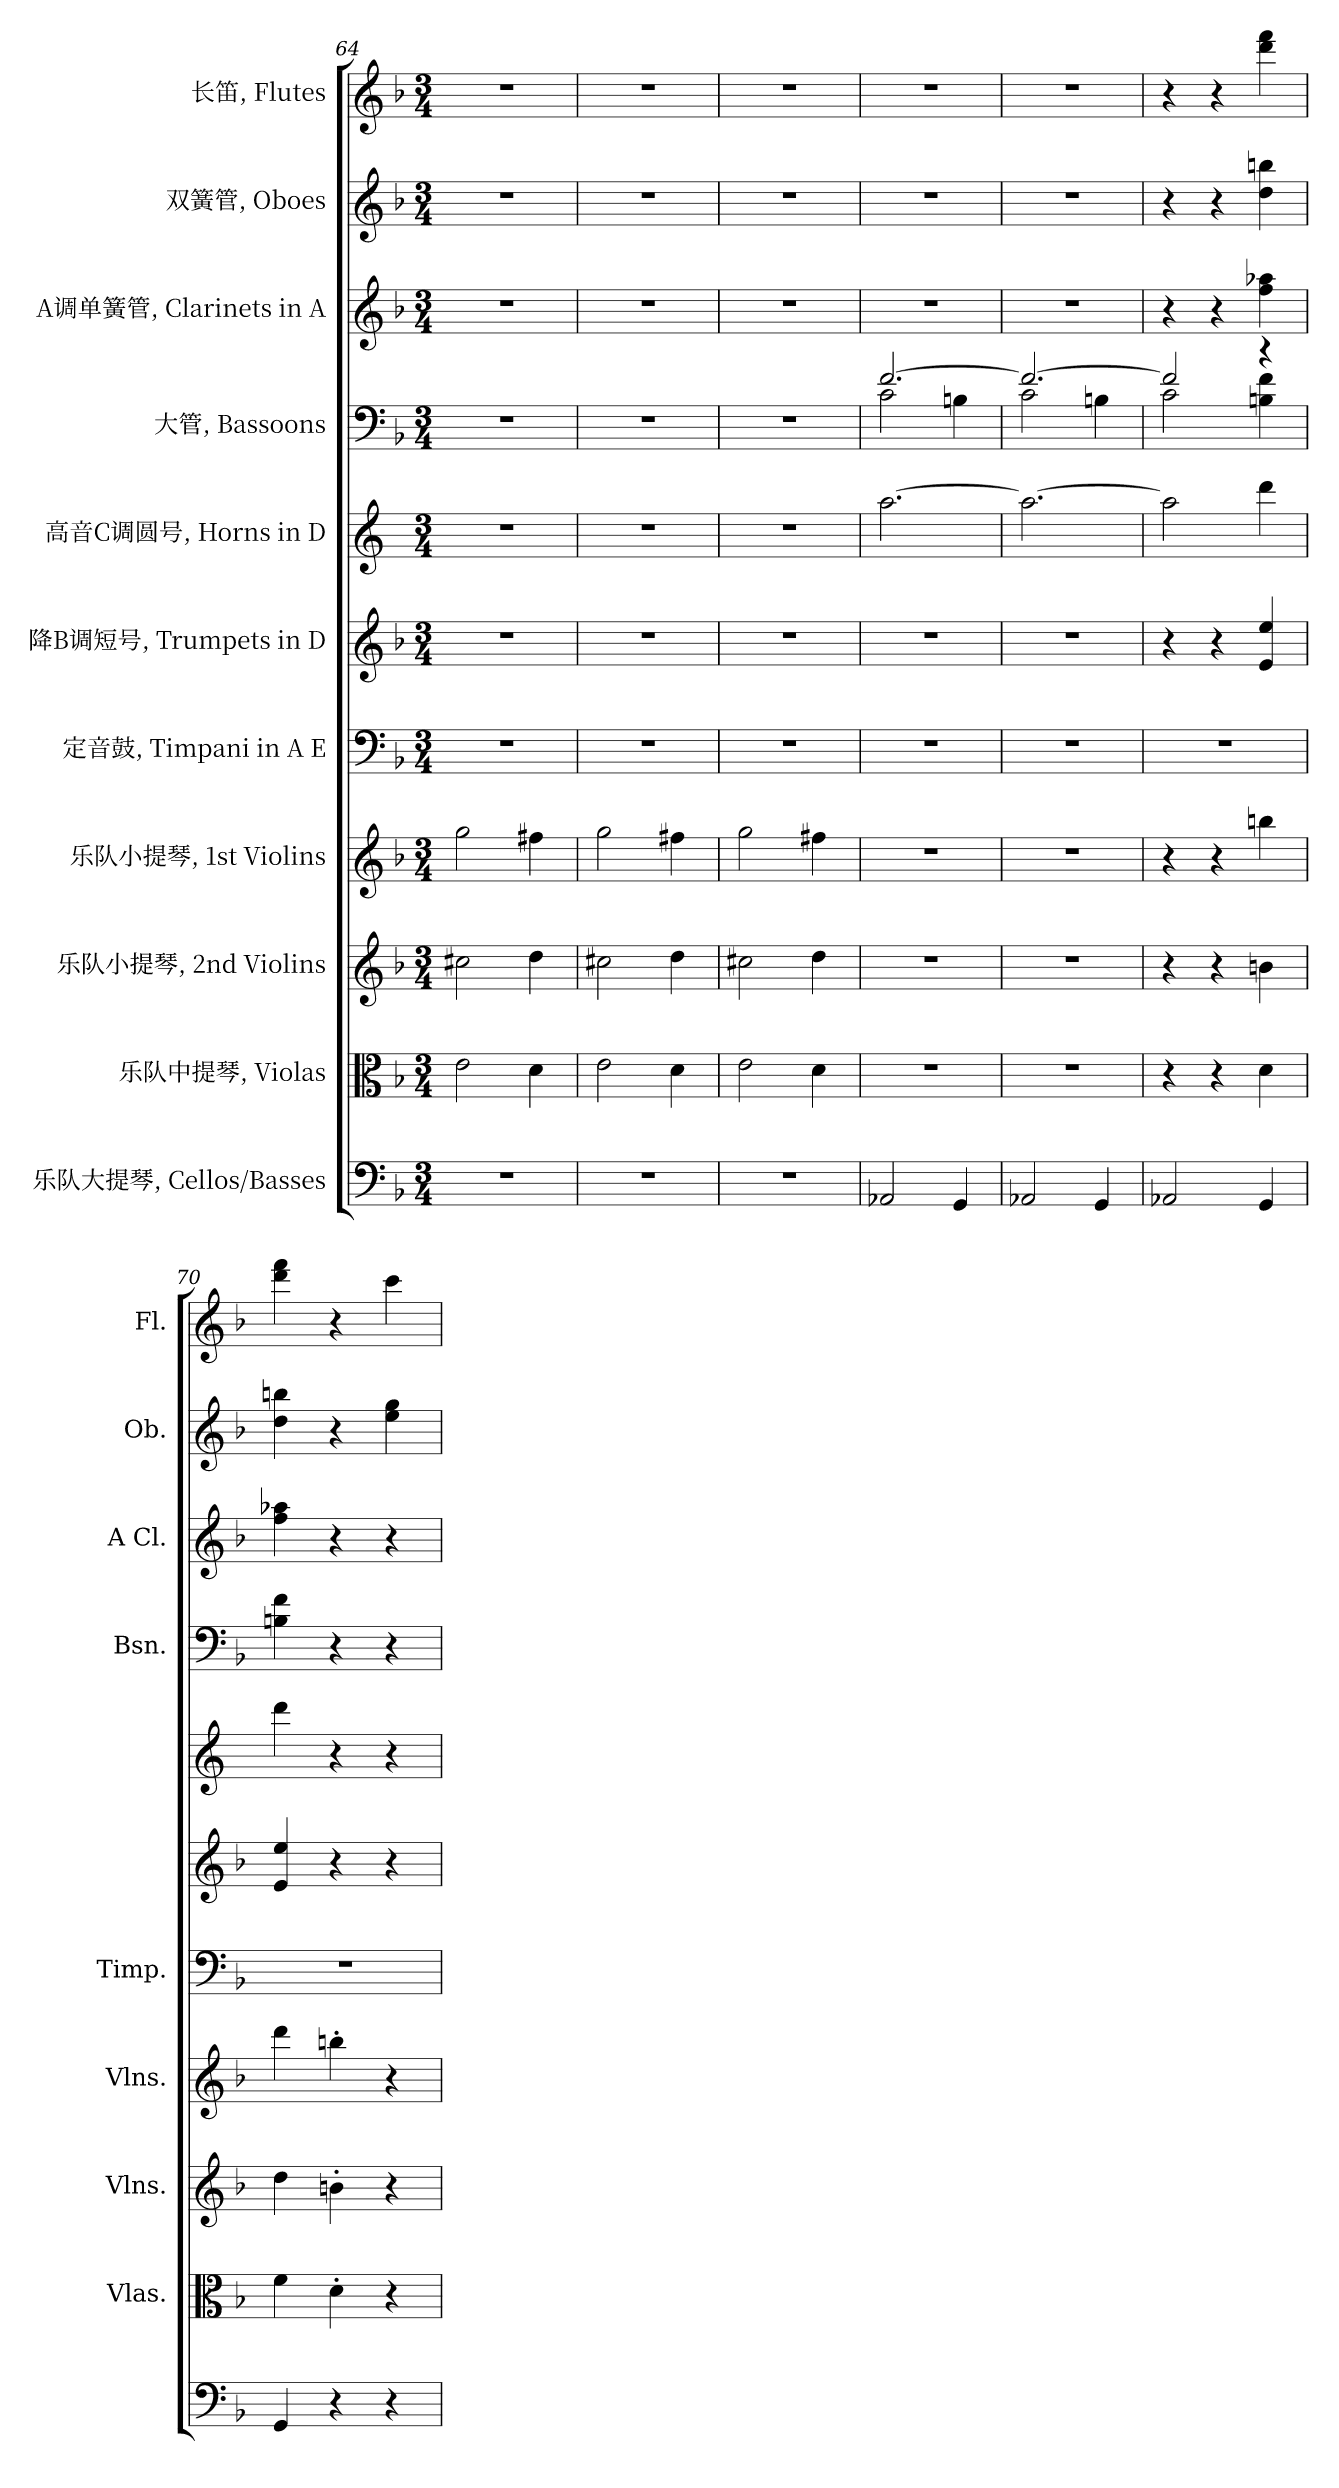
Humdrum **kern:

**kern	**kern	**kern	**kern	**kern	**kern	**kern	**kern	**kern	**kern	**kern
*part11	*part10	*part9	*part8	*part7	*part6	*part5	*part4	*part3	*part2	*part1
*staff11	*staff10	*staff9	*staff8	*staff7	*staff6	*staff5	*staff4	*staff3	*staff2	*staff1
*I"乐队大提琴, Cellos/Basses	*I"乐队中提琴, Violas	*I"乐队小提琴, 2nd Violins	*I"乐队小提琴, 1st Violins	*I"定音鼓, Timpani in A E	*I"降B调短号, Trumpets in D	*I"高音C调圆号, Horns in D	*I"大管, Bassoons	*I"A调单簧管, Clarinets in A	*I"双簧管, Oboes	*I"长笛, Flutes
*	*I'Vlas.	*I'Vlns.	*I'Vlns.	*I'Timp.	*	*	*I'Bsn.	*I'A Cl.	*I'Ob.	*I'Fl.
*clefF4	*clefC3	*clefG2	*clefG2	*clefF4	*clefG2	*clefG2	*clefF4	*clefG2	*clefG2	*clefG2
*	*	*	*	*	*ITrd1c2	*ITrd4c7	*	*ITrd2c3	*	*
*k[b-]	*k[b-]	*k[b-]	*k[b-]	*k[b-]	*k[b-e-a-]	*k[b-]	*k[b-]	*k[f#c#]	*k[b-]	*k[b-]
*M3/4	*M3/4	*M3/4	*M3/4	*M3/4	*M3/4	*M3/4	*M3/4	*M3/4	*M3/4	*M3/4
=64	=64	=64	=64	=64	=64	=64	=64	=64	=64	=64
2.r	2e\	2cc#X\	2gg\	2.r	2.r	2.r	2.r	2.r	2.r	2.r
.	4d\	4dd\	4ff#X\	.	.	.	.	.	.	.
=65	=65	=65	=65	=65	=65	=65	=65	=65	=65	=65
2.r	2e\	2cc#X\	2gg\	2.r	2.r	2.r	2.r	2.r	2.r	2.r
.	4d\	4dd\	4ff#X\	.	.	.	.	.	.	.
=66	=66	=66	=66	=66	=66	=66	=66	=66	=66	=66
2.r	2e\	2cc#X\	2gg\	2.r	2.r	2.r	2.r	2.r	2.r	2.r
.	4d\	4dd\	4ff#X\	.	.	.	.	.	.	.
=67	=67	=67	=67	=67	=67	=67	=67	=67	=67	=67
*	*	*	*	*	*	*	*^	*	*	*
2AA-X/	2.r	2.r	2.r	2.r	2.r	[2.dd\	[2.f/	2c\	2.r	2.r	2.r
4GG/	.	.	.	.	.	.	.	4Bn\	.	.	.
=68	=68	=68	=68	=68	=68	=68	=68	=68	=68	=68	=68
2AA-X/	2.r	2.r	2.r	2.r	2.r	2.dd\_	2.f/_	2c\	2.r	2.r	2.r
4GG/	.	.	.	.	.	.	.	4Bn\	.	.	.
=69	=69	=69	=69	=69	=69	=69	=69	=69	=69	=69	=69
2AA-X/	4r	4r	4r	2.r	4r	2dd\]	2f/]	2c\	4r	4r	4r
.	4r	4r	4r	.	4r	.	.	.	4r	4r	4r
4GG/	4d\	4bn\	4bbn\	.	4d/ 4dd/	4gg\	4r	4Bn\ 4f\	4dd\ 4ffn\	4dd\ 4bbn\	4ddd\ 4fff\
*	*	*	*	*	*	*	*v	*v	*	*	*
=70	=70	=70	=70	=70	=70	=70	=70	=70	=70	=70
4GG/	4f\	4dd\	4ddd\	2.r	4d/ 4dd/	4gg\	4Bn\ 4f\	4dd\ 4ffn\	4dd\ 4bbn\	4ddd\ 4fff\
4r	4d'\	4bn'\	4bbn'\	.	4r	4r	4r	4r	4r	4r
4r	4r	4r	4r	.	4r	4r	4r	4r	4ee\ 4gg\	4ccc\
=	=	=	=	=	=	=	=	=	=	=
*-	*-	*-	*-	*-	*-	*-	*-	*-	*-	*-
